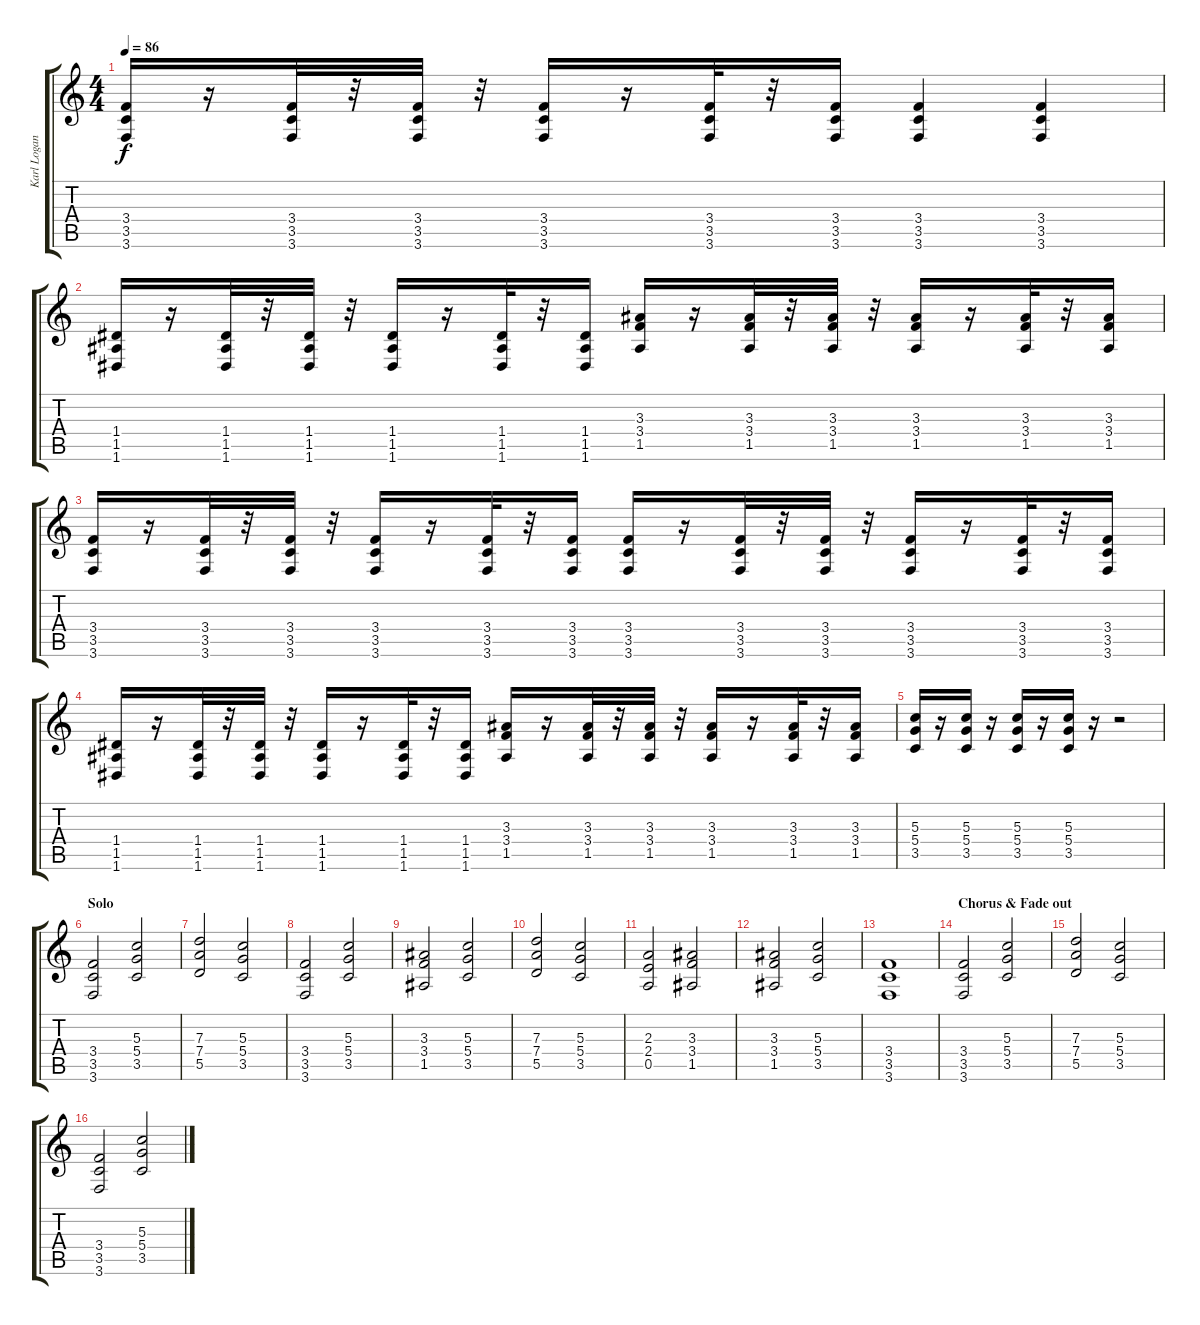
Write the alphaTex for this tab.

\track ("Karl Logan - Guitar" "Karl Logan") {instrument distortionguitar}
\staff {score tabs}
\tuning (E4 B3 G3 D3 A2 D2) {hide}
\ts (4 4)
\tempo 86
\clef g2
\ks c
(3.4 3.5 3.6).16{dy f} r.16 (3.4 3.5 3.6).32 r.32 (3.4 3.5 3.6).32 r.32 (3.4 3.5 3.6).16 r.16 (3.4 3.5 3.6).32 r.32 (3.4 3.5 3.6).16 (3.4 3.5 3.6).4 (3.4 3.5 3.6).4 |
(1.4 1.5 1.6).16 r.16 (1.4 1.5 1.6).32 r.32 (1.4 1.5 1.6).32 r.32 (1.4 1.5 1.6).16 r.16 (1.4 1.5 1.6).32 r.32 (1.4 1.5 1.6).16 (3.3 3.4 1.5).16 r.16 (3.3 3.4 1.5).32 r.32 (3.3 3.4 1.5).32 r.32 (3.3 3.4 1.5).16 r.16 (3.3 3.4 1.5).32 r.32 (3.3 3.4 1.5).16 |
(3.4 3.5 3.6).16 r.16 (3.4 3.5 3.6).32 r.32 (3.4 3.5 3.6).32 r.32 (3.4 3.5 3.6).16 r.16 (3.4 3.5 3.6).32 r.32 (3.4 3.5 3.6).16 (3.4 3.5 3.6).16 r.16 (3.4 3.5 3.6).32 r.32 (3.4 3.5 3.6).32 r.32 (3.4 3.5 3.6).16 r.16 (3.4 3.5 3.6).32 r.32 (3.4 3.5 3.6).16 |
(1.4 1.5 1.6).16 r.16 (1.4 1.5 1.6).32 r.32 (1.4 1.5 1.6).32 r.32 (1.4 1.5 1.6).16 r.16 (1.4 1.5 1.6).32 r.32 (1.4 1.5 1.6).16 (3.3 3.4 1.5).16 r.16 (3.3 3.4 1.5).32 r.32 (3.3 3.4 1.5).32 r.32 (3.3 3.4 1.5).16 r.16 (3.3 3.4 1.5).32 r.32 (3.3 3.4 1.5).16 |
(5.3 5.4 3.5).16 r.16 (5.3 5.4 3.5).16 r.16 (5.3 5.4 3.5).16 r.16 (5.3 5.4 3.5).16 r.16 r.2 |
\section ("" "Solo")
(3.4 3.5 3.6).2{volume 9 balance 8} (5.3 5.4 3.5).2 |
(7.3 7.4 5.5).2 (5.3 5.4 3.5).2 |
(3.4 3.5 3.6).2 (5.3 5.4 3.5).2 |
(3.3 3.4 1.5).2 (5.3 5.4 3.5).2 |
(7.3 7.4 5.5).2 (5.3 5.4 3.5).2 |
(2.3 2.4 0.5).2 (3.3 3.4 1.5).2 |
(3.3 3.4 1.5).2 (5.3 5.4 3.5).2 |
(3.4 3.5 3.6).1 |
\section ("" "Chorus & Fade out")
(3.4 3.5 3.6).2{volume 16} (5.3 5.4 3.5).2 |
(7.3 7.4 5.5).2 (5.3 5.4 3.5).2 |
(3.4 3.5 3.6).2 (5.3 5.4 3.5).2
